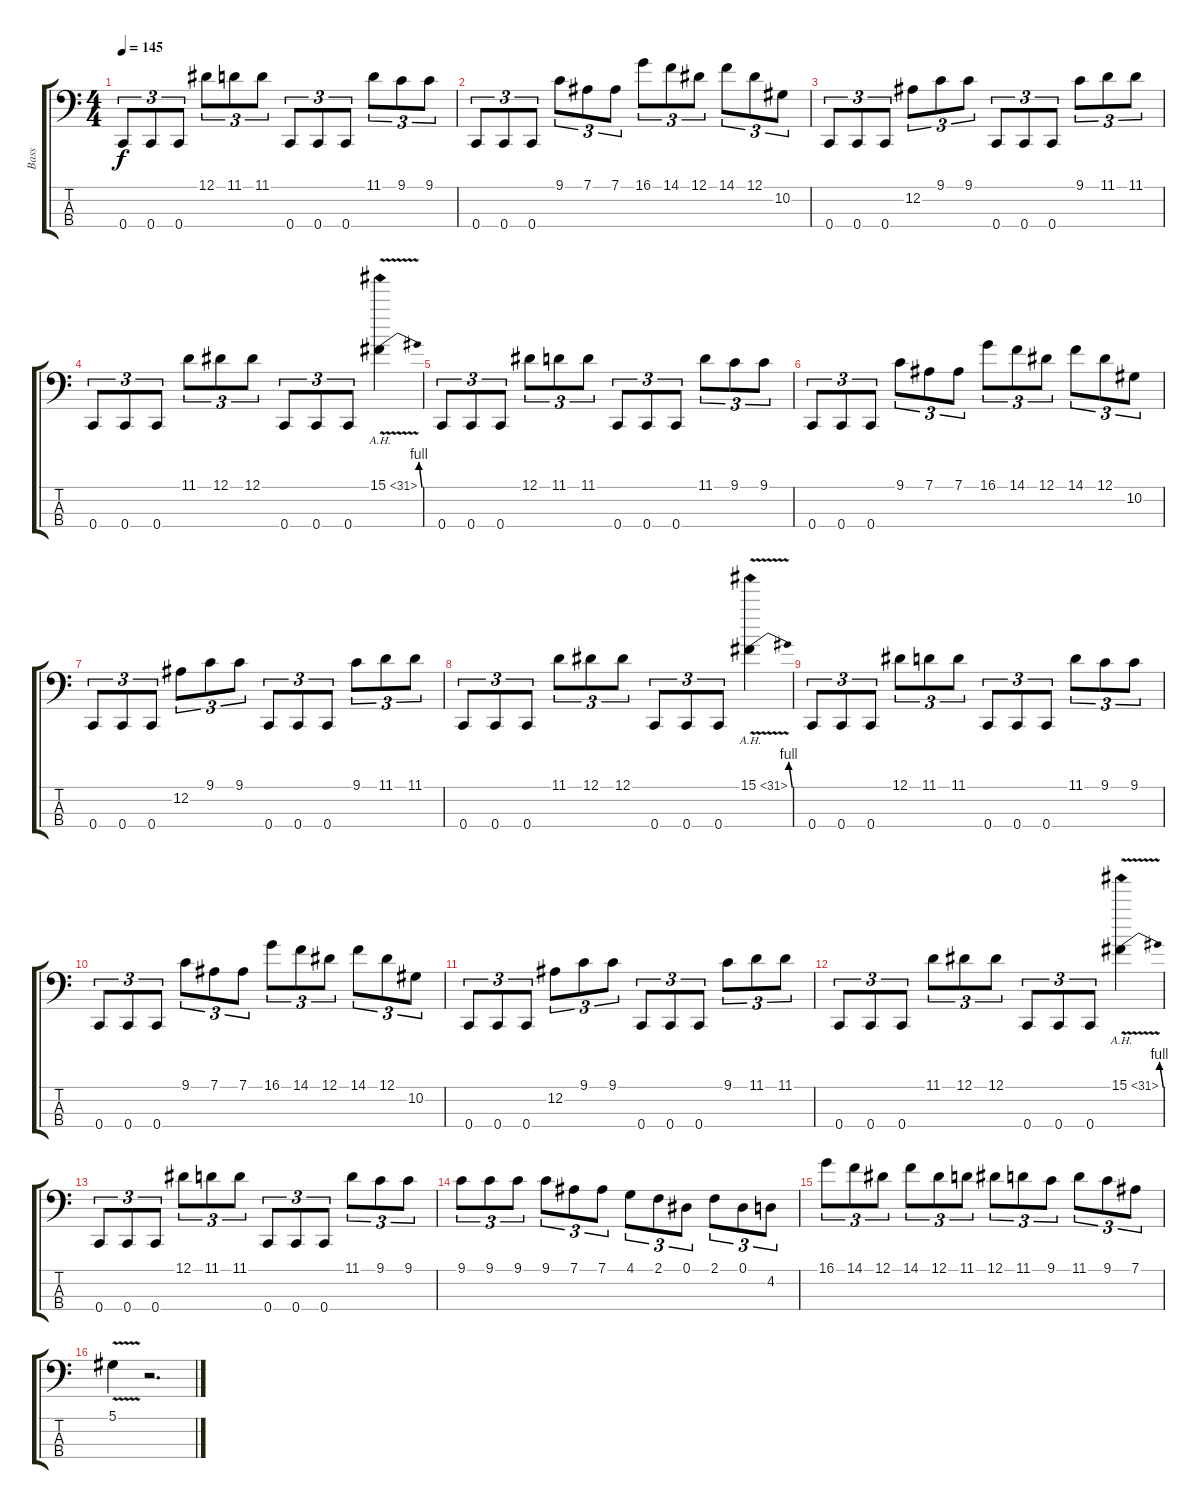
\track ("Bass" "Bass") {instrument electricbasspick}
\staff {score tabs}
\tuning (Eb2 Bb1 F1 C1) {hide}
\ts (4 4)
\tempo 145
\clef f4
\ks c
0.4.8{tu (3 2) dy f} 0.4.8{tu (3 2)} 0.4.8{tu (3 2)} 12.1.8{tu (3 2)} 11.1.8{tu (3 2)} 11.1.8{tu (3 2)} 0.4.8{tu (3 2)} 0.4.8{tu (3 2)} 0.4.8{tu (3 2)} 11.1.8{tu (3 2)} 9.1.8{tu (3 2)} 9.1.8{tu (3 2)} |
0.4.8{tu (3 2)} 0.4.8{tu (3 2)} 0.4.8{tu (3 2)} 9.1.8{tu (3 2)} 7.1.8{tu (3 2)} 7.1.8{tu (3 2)} 16.1.8{tu (3 2)} 14.1.8{tu (3 2)} 12.1.8{tu (3 2)} 14.1.8{tu (3 2)} 12.1.8{tu (3 2)} 10.2.8{tu (3 2)} |
0.4.8{tu (3 2)} 0.4.8{tu (3 2)} 0.4.8{tu (3 2)} 12.2.8{tu (3 2)} 9.1.8{tu (3 2)} 9.1.8{tu (3 2)} 0.4.8{tu (3 2)} 0.4.8{tu (3 2)} 0.4.8{tu (3 2)} 9.1.8{tu (3 2)} 11.1.8{tu (3 2)} 11.1.8{tu (3 2)} |
0.4.8{tu (3 2)} 0.4.8{tu (3 2)} 0.4.8{tu (3 2)} 11.1.8{tu (3 2)} 12.1.8{tu (3 2)} 12.1.8{tu (3 2)} 0.4.8{tu (3 2)} 0.4.8{tu (3 2)} 0.4.8{tu (3 2)} 15.1{be (bend 0 0 60 4) ah 16 v}.4 |
0.4.8{tu (3 2)} 0.4.8{tu (3 2)} 0.4.8{tu (3 2)} 12.1.8{tu (3 2)} 11.1.8{tu (3 2)} 11.1.8{tu (3 2)} 0.4.8{tu (3 2)} 0.4.8{tu (3 2)} 0.4.8{tu (3 2)} 11.1.8{tu (3 2)} 9.1.8{tu (3 2)} 9.1.8{tu (3 2)} |
0.4.8{tu (3 2)} 0.4.8{tu (3 2)} 0.4.8{tu (3 2)} 9.1.8{tu (3 2)} 7.1.8{tu (3 2)} 7.1.8{tu (3 2)} 16.1.8{tu (3 2)} 14.1.8{tu (3 2)} 12.1.8{tu (3 2)} 14.1.8{tu (3 2)} 12.1.8{tu (3 2)} 10.2.8{tu (3 2)} |
0.4.8{tu (3 2)} 0.4.8{tu (3 2)} 0.4.8{tu (3 2)} 12.2.8{tu (3 2)} 9.1.8{tu (3 2)} 9.1.8{tu (3 2)} 0.4.8{tu (3 2)} 0.4.8{tu (3 2)} 0.4.8{tu (3 2)} 9.1.8{tu (3 2)} 11.1.8{tu (3 2)} 11.1.8{tu (3 2)} |
0.4.8{tu (3 2)} 0.4.8{tu (3 2)} 0.4.8{tu (3 2)} 11.1.8{tu (3 2)} 12.1.8{tu (3 2)} 12.1.8{tu (3 2)} 0.4.8{tu (3 2)} 0.4.8{tu (3 2)} 0.4.8{tu (3 2)} 15.1{be (bend 0 0 60 4) ah 16 v}.4 |
0.4.8{tu (3 2)} 0.4.8{tu (3 2)} 0.4.8{tu (3 2)} 12.1.8{tu (3 2)} 11.1.8{tu (3 2)} 11.1.8{tu (3 2)} 0.4.8{tu (3 2)} 0.4.8{tu (3 2)} 0.4.8{tu (3 2)} 11.1.8{tu (3 2)} 9.1.8{tu (3 2)} 9.1.8{tu (3 2)} |
0.4.8{tu (3 2)} 0.4.8{tu (3 2)} 0.4.8{tu (3 2)} 9.1.8{tu (3 2)} 7.1.8{tu (3 2)} 7.1.8{tu (3 2)} 16.1.8{tu (3 2)} 14.1.8{tu (3 2)} 12.1.8{tu (3 2)} 14.1.8{tu (3 2)} 12.1.8{tu (3 2)} 10.2.8{tu (3 2)} |
0.4.8{tu (3 2)} 0.4.8{tu (3 2)} 0.4.8{tu (3 2)} 12.2.8{tu (3 2)} 9.1.8{tu (3 2)} 9.1.8{tu (3 2)} 0.4.8{tu (3 2)} 0.4.8{tu (3 2)} 0.4.8{tu (3 2)} 9.1.8{tu (3 2)} 11.1.8{tu (3 2)} 11.1.8{tu (3 2)} |
0.4.8{tu (3 2)} 0.4.8{tu (3 2)} 0.4.8{tu (3 2)} 11.1.8{tu (3 2)} 12.1.8{tu (3 2)} 12.1.8{tu (3 2)} 0.4.8{tu (3 2)} 0.4.8{tu (3 2)} 0.4.8{tu (3 2)} 15.1{be (bend 0 0 60 4) ah 16 v}.4 |
0.4.8{tu (3 2)} 0.4.8{tu (3 2)} 0.4.8{tu (3 2)} 12.1.8{tu (3 2)} 11.1.8{tu (3 2)} 11.1.8{tu (3 2)} 0.4.8{tu (3 2)} 0.4.8{tu (3 2)} 0.4.8{tu (3 2)} 11.1.8{tu (3 2)} 9.1.8{tu (3 2)} 9.1.8{tu (3 2)} |
9.1.8{tu (3 2)} 9.1.8{tu (3 2)} 9.1.8{tu (3 2)} 9.1.8{tu (3 2)} 7.1.8{tu (3 2)} 7.1.8{tu (3 2)} 4.1.8{tu (3 2)} 2.1.8{tu (3 2)} 0.1.8{tu (3 2)} 2.1.8{tu (3 2)} 0.1.8{tu (3 2)} 4.2.8{tu (3 2)} |
16.1.8{tu (3 2)} 14.1.8{tu (3 2)} 12.1.8{tu (3 2)} 14.1.8{tu (3 2)} 12.1.8{tu (3 2)} 11.1.8{tu (3 2)} 12.1.8{tu (3 2)} 11.1.8{tu (3 2)} 9.1.8{tu (3 2)} 11.1.8{tu (3 2)} 9.1.8{tu (3 2)} 7.1.8{tu (3 2)} |
5.1{v}.4 r.2{d}
